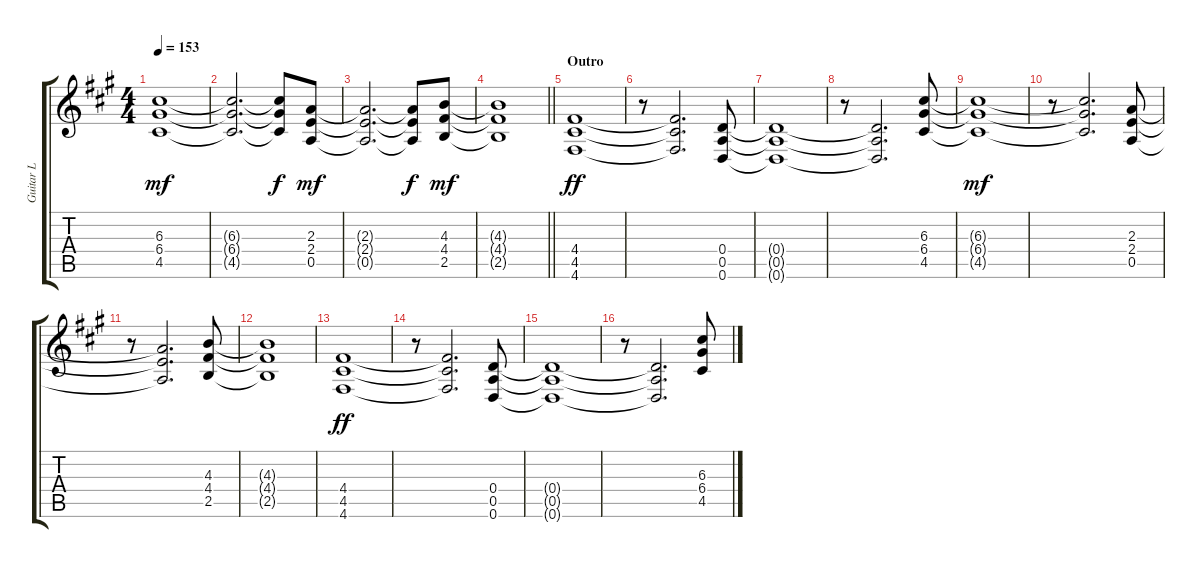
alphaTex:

\track ("Guitar L" "Guitar L") {instrument distortionguitar}
\staff {score tabs}
\tuning (E4 B3 G3 D3 A2 D2) {hide}
\ts (4 4)
\tempo 153
\clef g2
\ks a
(6.3{t} 6.4{t} 4.5{t}).1{dy mf} |
(6.3{t} 6.4{t} 4.5{t}).2{d} (6.3{t} 6.4{t} 4.5{t}).8{dy f} (2.3 2.4 0.5).8{dy mf} |
(2.3{t} 2.4{t} 0.5{t}).2{d} (2.3{t} 2.4{t} 0.5{t}).8{dy f} (4.3 4.4 2.5).8{dy mf} |
\barLineRight lightlight
(4.3{t} 4.4{t} 2.5{t}).1 |
\section ("" "Outro")
(4.4 4.5 4.6).1{dy ff} |
r.8 (4.4{t} 4.5{t} 4.6{t}).2{d} (0.4 0.5 0.6).8 |
(0.4{t} 0.5{t} 0.6{t}).1 |
r.8 (0.4{t} 0.5{t} 0.6{t}).2{d} (6.3 6.4 4.5).8 |
(6.3{t} 6.4{t} 4.5{t}).1{dy mf} |
r.8 (6.3{t} 6.4{t} 4.5{t}).2{d} (2.3 2.4 0.5).8 |
r.8 (2.3{t} 2.4{t} 0.5{t}).2{d} (4.3 4.4 2.5).8 |
(4.3{t} 4.4{t} 2.5{t}).1 |
(4.4 4.5 4.6).1{dy ff} |
r.8 (4.4{t} 4.5{t} 4.6{t}).2{d} (0.4 0.5 0.6).8 |
(0.4{t} 0.5{t} 0.6{t}).1 |
r.8 (0.4{t} 0.5{t} 0.6{t}).2{d} (6.3 6.4 4.5).8
